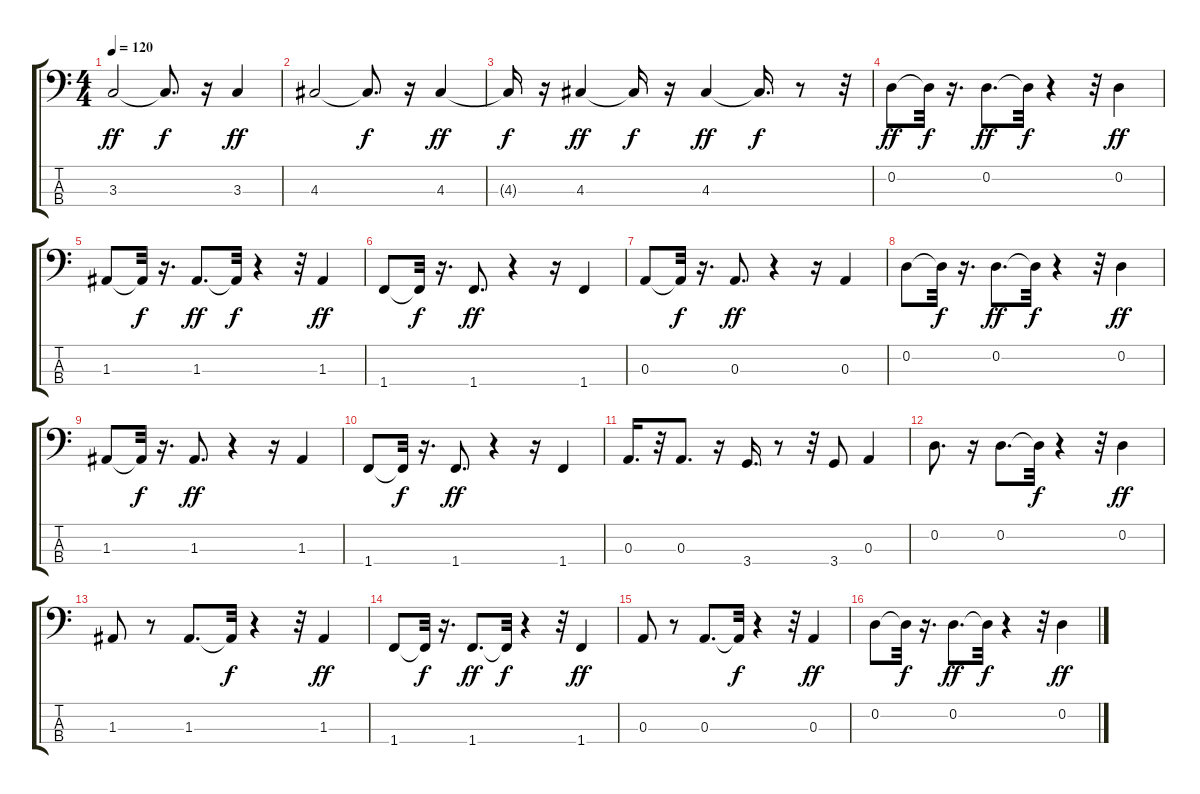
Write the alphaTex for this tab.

\track "" {instrument synthbass1}
\staff {score tabs}
\tuning (G2 D2 A1 E1) {hide}
\ts (4 4)
\tempo 120
\clef f4
\ks c
3.3.2{dy ff} 3.3{t}.8{d dy f} r.16 3.3.4{dy ff} |
4.3.2 4.3{t}.8{d dy f} r.16 4.3.4{dy ff} |
4.3{t}.16{dy f} r.16 4.3.4{dy ff} 4.3{t}.16{dy f} r.16 4.3.4{dy ff} 4.3{t}.16{d dy f} r.8 r.32 |
0.2.8{dy ff} 0.2{t}.32{dy f} r.16{d} 0.2.8{d dy ff} 0.2{t}.32{dy f} r.4 r.32 0.2.4{dy ff} |
1.3.8 1.3{t}.32{dy f} r.16{d} 1.3.8{d dy ff} 1.3{t}.32{dy f} r.4 r.32 1.3.4{dy ff} |
1.4.8 1.4{t}.32{dy f} r.16{d} 1.4.8{d dy ff} r.4 r.16 1.4.4 |
0.3.8 0.3{t}.32{dy f} r.16{d} 0.3.8{d dy ff} r.4 r.16 0.3.4 |
0.2.8 0.2{t}.32{dy f} r.16{d} 0.2.8{d dy ff} 0.2{t}.32{dy f} r.4 r.32 0.2.4{dy ff} |
1.3.8 1.3{t}.32{dy f} r.16{d} 1.3.8{d dy ff} r.4 r.16 1.3.4 |
1.4.8 1.4{t}.32{dy f} r.16{d} 1.4.8{d dy ff} r.4 r.16 1.4.4 |
0.3.16{d} r.32 0.3.8{d} r.16 3.4.16{d} r.8 r.32 3.4.8 0.3.4 |
0.2.8{d} r.16 0.2.8{d} 0.2{t}.32{dy f} r.4 r.32 0.2.4{dy ff} |
1.3.8 r.8 1.3.8{d} 1.3{t}.32{dy f} r.4 r.32 1.3.4{dy ff} |
1.4.8 1.4{t}.32{dy f} r.16{d} 1.4.8{d dy ff} 1.4{t}.32{dy f} r.4 r.32 1.4.4{dy ff} |
0.3.8 r.8 0.3.8{d} 0.3{t}.32{dy f} r.4 r.32 0.3.4{dy ff} |
0.2.8 0.2{t}.32{dy f} r.16{d} 0.2.8{d dy ff} 0.2{t}.32{dy f} r.4 r.32 0.2.4{dy ff}
